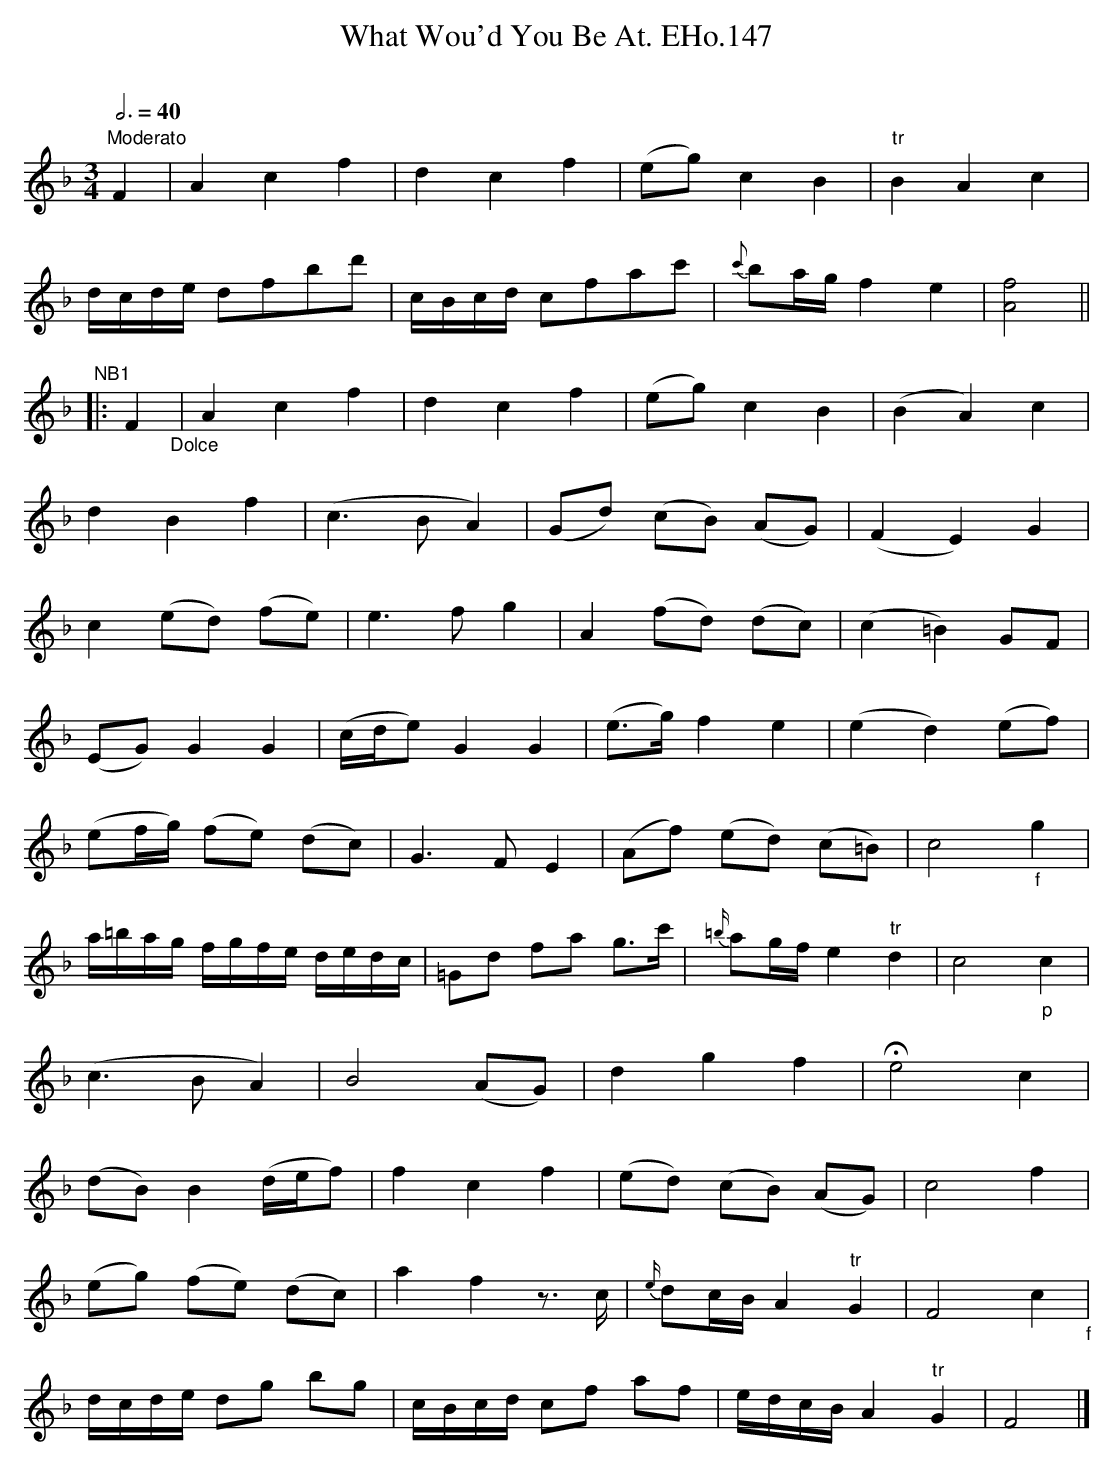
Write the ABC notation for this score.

X:1
T:What Wou'd You Be At. EHo.147
M:3/4
L:1/8
Q:3/4=40
O:
K:F
"Moderato"F2 | A2c2f2 | d2c2f2 | (eg)c2B2 | "tr"B2A2c2 |
d/c/d/e/ dfbd' | c/B/c/d/ cfac' | {c'}ba/g/f2e2 | [A4f4] ||
"NB1"|: F2"_Dolce"|A2c2f2 | d2c2f2 | (eg)c2B2 | (B2A2)c2 |
d2B2f2 | (c3BA2) | (Gd) (cB) (AG) | (F2E2)G2 |
c2(ed) (fe) | e3fg2 | A2(fd) (dc) | (c2=B2)GF |
(EG)G2G2 | (c/d/e)G2G2 | (e>g)f2e2 | (e2d2)(ef) |
(ef/g/) (fe) (dc) | G3FE2 | (Af) (ed) (c=B) | c4"_f"g2 |
a/=b/a/g/ f/g/f/e/ d/e/d/c/ | =Gd fa g>c' | {=b/}ag/f/ e2"tr"d2 | c4"_p"c2 |
(c3BA2) | B4(AG) | d2g2f2 | !fermata!e4c2 |
(dB)B2(d/e/f) | f2c2f2 | (ed) (cB) (AG) | c4f2 |
(eg) (fe) (dc) | a2f2z>c | {e/}dc/B/A2"tr"G2 | F4c2"_f" |
d/c/d/e/ dg bg |c/B/c/d/ cf af | e/d/c/B/ A2"tr"G2 | F4 |]
